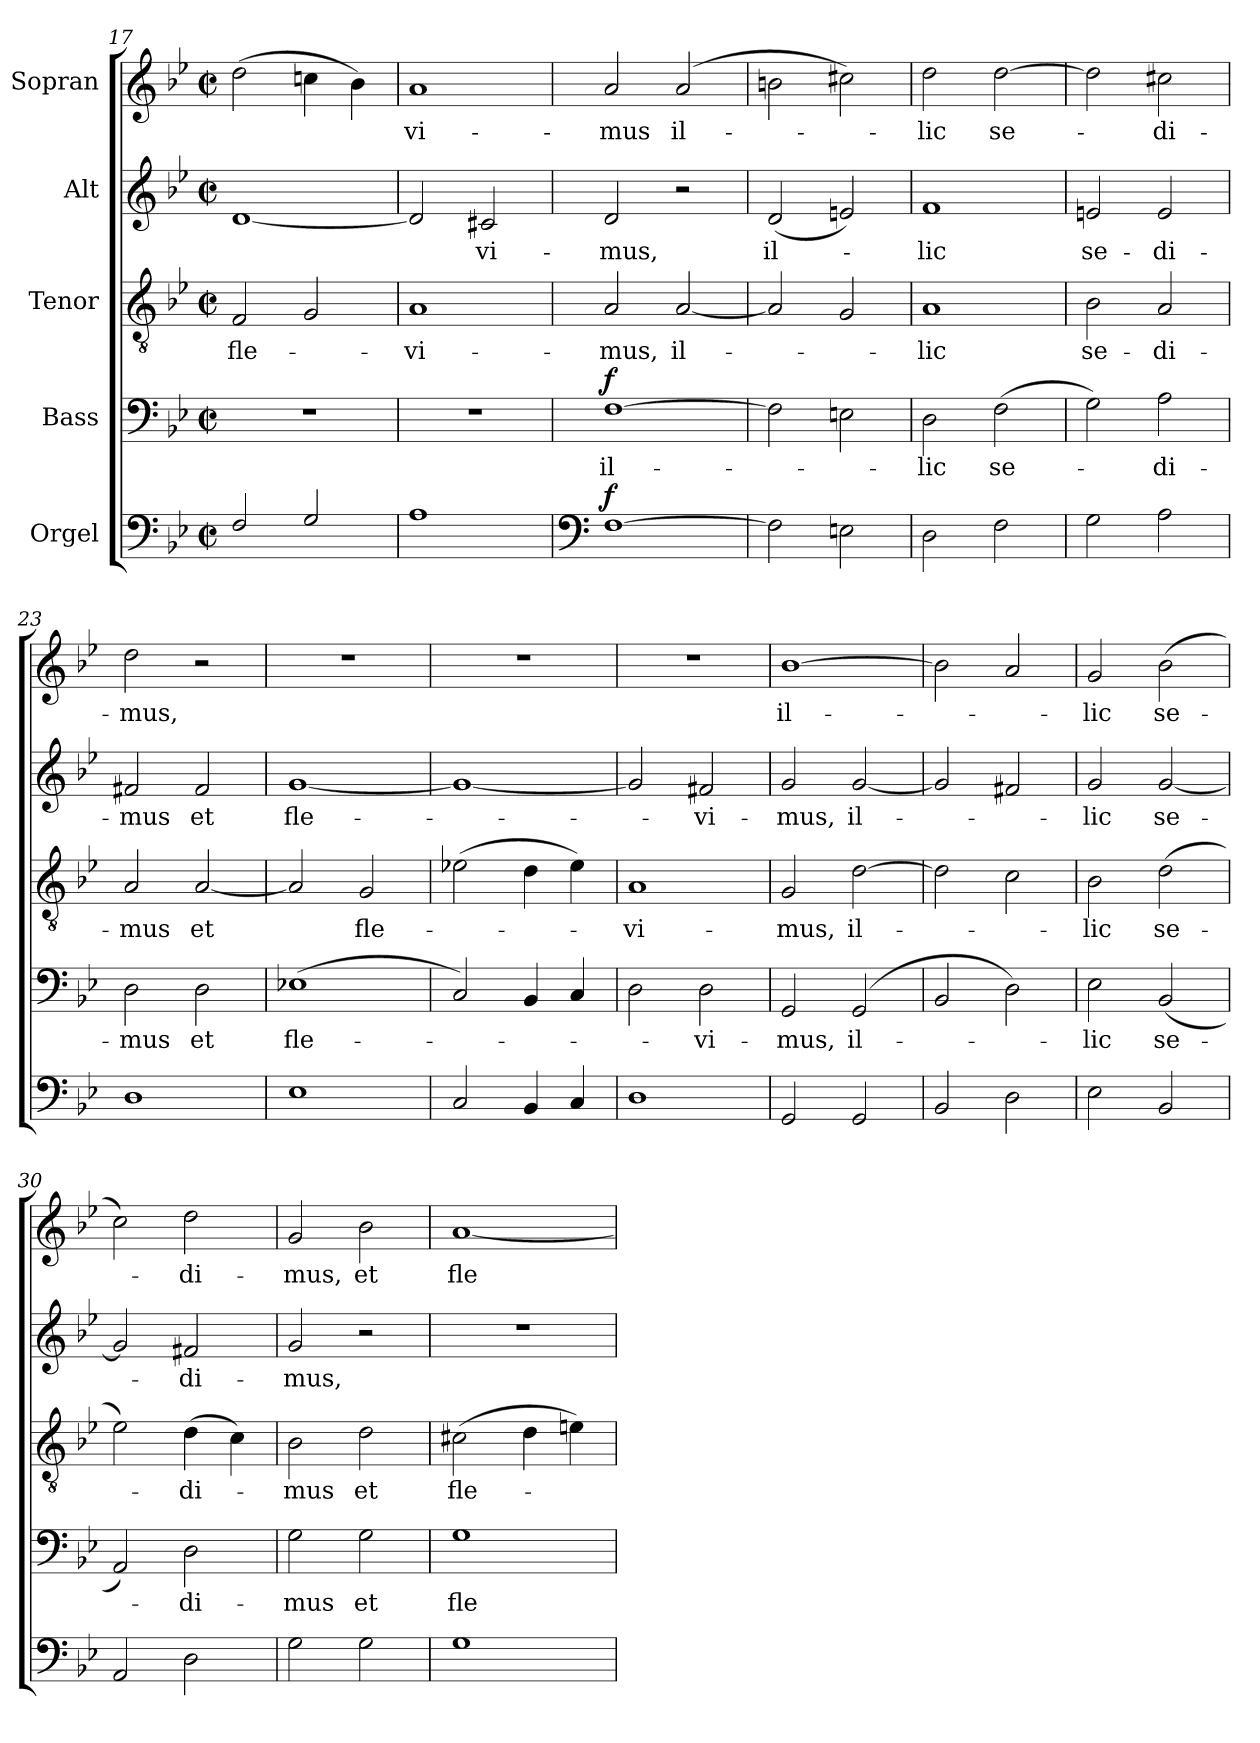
**kern	**dynam	**kern	**text	**dynam	**kern	**text	**kern	**text	**kern	**text
*part5	*part5	*part4	*part4	*part4	*part3	*part3	*part2	*part2	*part1	*part1
*staff5	*staff5	*staff4	*staff4	*staff4	*staff3	*staff3	*staff2	*staff2	*staff1	*staff1
*I"Orgel	*	*I"Bass	*	*	*I"Tenor	*	*I"Alt	*	*I"Sopran	*
*clefF4	*	*clefF4	*	*	*clefGv2	*	*clefG2	*	*clefG2	*
*k[b-e-]	*	*k[b-e-]	*	*	*k[b-e-]	*	*k[b-e-]	*	*k[b-e-]	*
*M2/2	*	*M2/2	*	*	*M2/2	*	*M2/2	*	*M2/2	*
*met(c|)	*	*met(c|)	*	*	*met(c|)	*	*met(c|)	*	*met(c|)	*
=17	=17	=17	=17	=17	=17	=17	=17	=17	=17	=17
2F/	.	1r	.	.	2F/	fle-	[1d	.	(2dd\	.
2G/	.	.	.	.	2G/	.	.	.	4ccn\	.
.	.	.	.	.	.	.	.	.	4b-\)	.
=18	=18	=18	=18	=18	=18	=18	=18	=18	=18	=18
1A	.	1r	.	.	1A	-vi-	2d/]	.	1a	-vi-
.	.	.	.	.	.	.	2c#X/	-vi-	.	.
=19	=19	=19	=19	=19	=19	=19	=19	=19	=19	=19
*clefF4	*	*	*	*	*	*	*	*	*	*
!	!LO:DY:a	!	!	!LO:DY:a	!	!	!	!	!	!
[1F	f	[1F	il-	f	2A/	-mus,	2d/	-mus,	2a/	-mus
.	.	.	.	.	[2A/	il-	2r	.	(>2a/	il-
=20	=20	=20	=20	=20	=20	=20	=20	=20	=20	=20
2F\]	.	2F\]	.	.	2A/]	.	(>2d/	il-	2bn\	.
2En\	.	2En\	.	.	2G/	.	2en/)	.	2cc#X\)	.
!!LO:LB:g=z
=21	=21	=21	=21	=21	=21	=21	=21	=21	=21	=21
2D\	.	2D\	-lic	.	1A	-lic	1f	-lic	2dd\	-lic
2F\	.	(>2F\	se-	.	.	.	.	.	[2dd\	se-
=22	=22	=22	=22	=22	=22	=22	=22	=22	=22	=22
2G\	.	2G\)	.	.	2B-\	se-	2en/	se-	2dd\]	.
2A\	.	2A\	-di-	.	2A/	-di-	2e/	-di-	2cc#X\	-di-
=23	=23	=23	=23	=23	=23	=23	=23	=23	=23	=23
1D	.	2D\	-mus	.	2A/	-mus	2f#X/	-mus	2dd\	-mus,
.	.	2D\	et	.	[2A/	et	2f#/	et	2r	.
=24	=24	=24	=24	=24	=24	=24	=24	=24	=24	=24
1E-	.	(1E-X	fle-	.	2A/]	.	[1g	fle-	1r	.
.	.	.	.	.	2G/	fle-	.	.	.	.
=25	=25	=25	=25	=25	=25	=25	=25	=25	=25	=25
2C/	.	2C/)	.	.	(2e-X\	.	1g_	.	1r	.
4BB-/	.	4BB-/	.	.	4d\	.	.	.	.	.
4C/	.	4C/	.	.	4e-\)	.	.	.	.	.
=26	=26	=26	=26	=26	=26	=26	=26	=26	=26	=26
1D	.	2D\	.	.	1A	-vi-	2g/]	.	1r	.
.	.	2D\	-vi-	.	.	.	2f#X/	-vi-	.	.
=27	=27	=27	=27	=27	=27	=27	=27	=27	=27	=27
2GG/	.	2GG/	-mus,	.	2G/	-mus,	2g/	-mus,	[1b-	il-
2GG/	.	(2GG/	il-	.	[2d\	il-	[2g/	il-	.	.
=28	=28	=28	=28	=28	=28	=28	=28	=28	=28	=28
2BB-/	.	2BB-/	.	.	2d\]	.	2g/]	.	2b-\]	.
2D\	.	2D\)	.	.	2c\	.	2f#X/	.	2a/	.
!!LO:PB:g=z
=29	=29	=29	=29	=29	=29	=29	=29	=29	=29	=29
2E-\	.	2E-\	-lic	.	2B-\	-lic	2g/	-lic	2g/	-lic
2BB-/	.	(2BB-/	se-	.	(>2d\	se-	[2g/	se-	(>2b-\	se-
=30	=30	=30	=30	=30	=30	=30	=30	=30	=30	=30
2AA/	.	2AA/)	.	.	2e-\)	.	2g/]	.	2cc\)	.
2D\	.	2D\	-di-	.	(>4d\	-di-	2f#X/	-di-	2dd\	-di-
.	.	.	.	.	4c\)	.	.	.	.	.
=31	=31	=31	=31	=31	=31	=31	=31	=31	=31	=31
2G\	.	2G\	-mus	.	2B-\	-mus	2g/	-mus,	2g/	-mus,
2G\	.	2G\	et	.	2d\	et	2r	.	2b-\	et
=32	=32	=32	=32	=32	=32	=32	=32	=32	=32	=32
1G	.	1G	fle-	.	(2c#X\	fle-	1r	.	[1a	fle-
.	.	.	.	.	4d\	.	.	.	.	.
.	.	.	.	.	4en\)	.	.	.	.	.
=	=	=	=	=	=	=	=	=	=	=
*-	*-	*-	*-	*-	*-	*-	*-	*-	*-	*-
